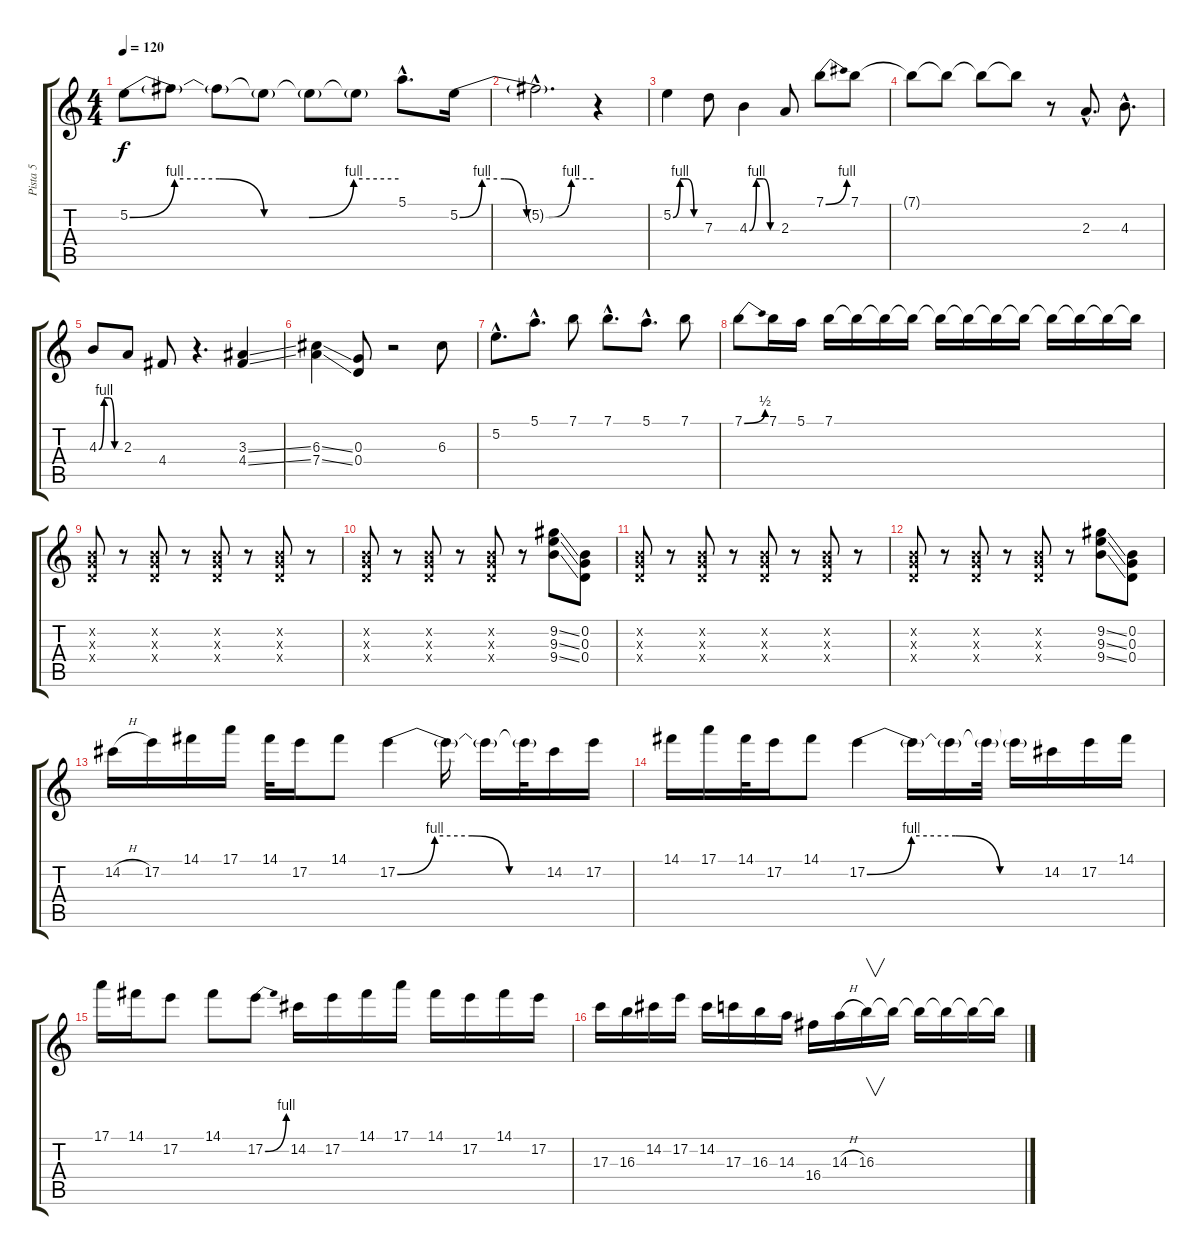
\track ("Pista 5" "Pista 5") {instrument distortionguitar}
\staff {score tabs}
\tuning (E4 B3 G3 D3 A2 E2) {hide}
\ts (4 4)
\tempo 120
\clef g2
\ks c
5.2{be (custom 0 0 10 4 20 4 30 0 40 0 50 4 60 4)}.8{dy f} 5.2{t}.8 5.2{t}.8 5.2{t}.8 5.2{t}.8 5.2{t}.8 5.1{hac}.8{d} 5.2{be (custom 0 0 10 4 20 4 30 0 40 0 50 4 60 4)}.16 |
5.2{hac t}.2{d} r.4 |
5.2{be (custom 0 0 15 4 30 4 45 0 60 0)}.4 7.3.8 4.3{be (custom 0 0 15 4 30 4 45 0 60 0)}.4 2.3.8 7.1{be (bend 0 0 60 4)}.8 7.1.8 |
7.1{t}.8 7.1{t}.8 7.1{t}.8 7.1{t}.8 r.8 2.3{hac}.8{d} 4.3{hac}.8{d} |
4.3{be (custom 0 0 15 4 30 4 45 0 60 0)}.8 2.3.8 4.4.8 r.4{d} (3.3{ss} 4.4{ss}).4 |
(6.3{ss} 7.4{ss}).4 (0.3 0.4).8 r.2 6.3.8 |
5.2{hac}.8{d} 5.1{hac}.8{d} 7.1.8 7.1{hac}.8{d} 5.1{hac}.8{d} 7.1.8 |
7.1{be (bend 0 0 60 2)}.8 7.1.16 5.1.16 7.1.16 7.1{t}.16 7.1{t}.16 7.1{t}.16 7.1{t}.16 7.1{t}.16 7.1{t}.16 7.1{t}.16 7.1{t}.16 7.1{t}.16 7.1{t}.16 7.1{t}.16 |
(0.2{x} 0.3{x} 0.4{x}).8 r.8 (0.2{x} 0.3{x} 0.4{x}).8 r.8 (0.2{x} 0.3{x} 0.4{x}).8 r.8 (0.2{x} 0.3{x} 0.4{x}).8 r.8 |
(0.2{x} 0.3{x} 0.4{x}).8 r.8 (0.2{x} 0.3{x} 0.4{x}).8 r.8 (0.2{x} 0.3{x} 0.4{x}).8 r.8 (9.2{ss} 9.3{ss} 9.4{ss}).8 (0.2 0.3 0.4).8 |
(0.2{x} 0.3{x} 0.4{x}).8 r.8 (0.2{x} 0.3{x} 0.4{x}).8 r.8 (0.2{x} 0.3{x} 0.4{x}).8 r.8 (0.2{x} 0.3{x} 0.4{x}).8 r.8 |
(0.2{x} 0.3{x} 0.4{x}).8 r.8 (0.2{x} 0.3{x} 0.4{x}).8 r.8 (0.2{x} 0.3{x} 0.4{x}).8 r.8 (9.2{ss} 9.3{ss} 9.4{ss}).8 (0.2 0.3 0.4).8 |
14.2{h}.16 17.2.16 14.1.16 17.1.16 14.1.32 17.2.16 14.1.8 17.2{be (custom 0 0 15 4 30 4 45 0 60 0)}.4 17.2{t}.16 17.2{t}.16 17.2{t}.32 14.2.16 17.2.16 |
14.1.16 17.1.16 14.1.32 17.2.16 14.1.8 17.2{be (custom 0 0 15 4 30 4 45 0 60 0)}.4 17.2{t}.16 17.2{t}.16 17.2{t}.32 17.2{t}.16 14.2.16 17.2.16 14.1.16 |
17.1.16 14.1.16 17.2.8 14.1.8 17.2{be (bend 0 0 60 4)}.8 14.2.16 17.2.16 14.1.16 17.1.16 14.1.16 17.2.16 14.1.16 17.2.16 |
17.3.16 16.3.16 14.2.16 17.2.16 14.2.16 17.3.16 16.3.16 14.3.16 16.4.16 14.3{h}.16 16.3.16{v} 16.3{t}.16 16.3{t}.16 16.3{t}.16 16.3{t}.16 16.3{t}.16
